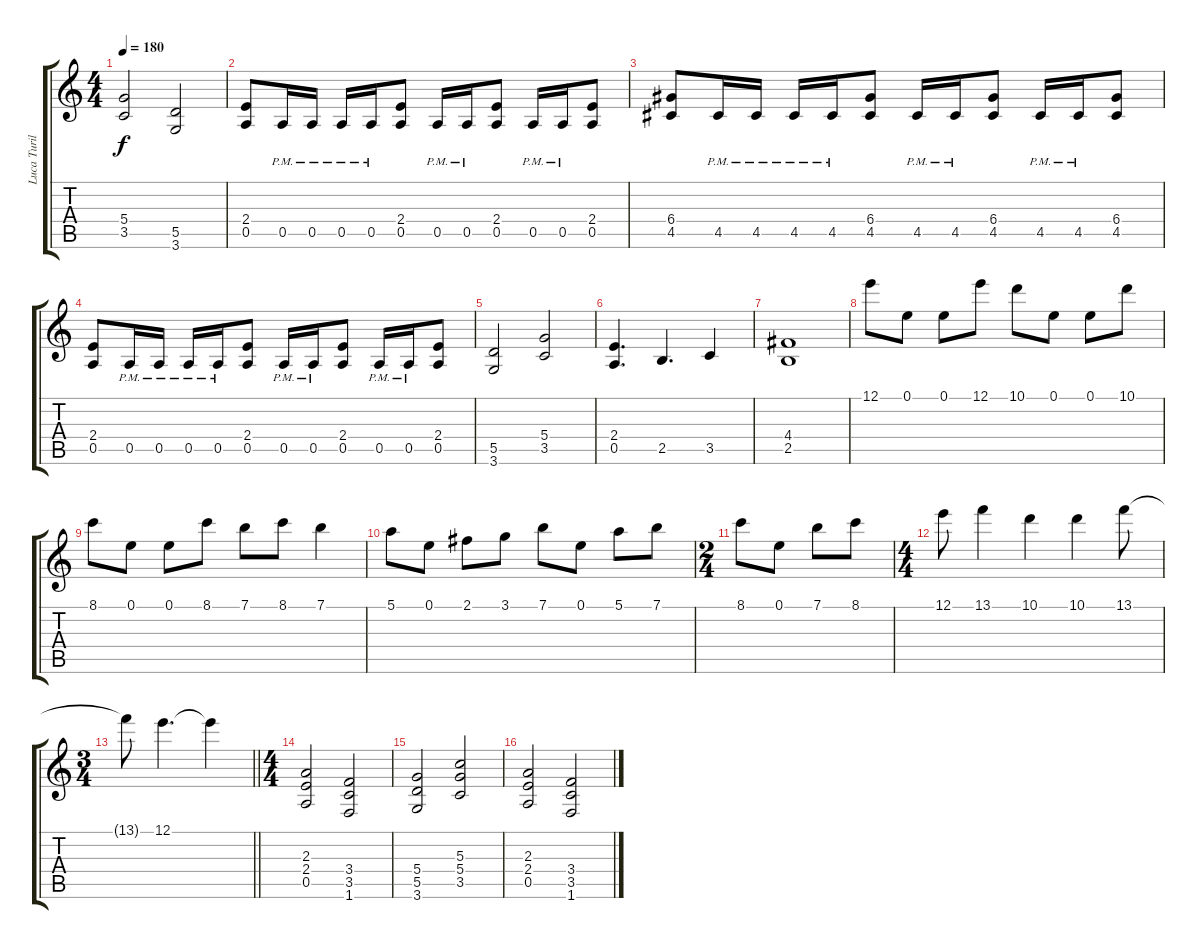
\track ("Luca Turilli " "Luca Turil") {instrument distortionguitar}
\staff {score tabs}
\tuning (E4 B3 G3 D3 A2 E2) {hide}
\ts (4 4)
\tempo 180
\clef g2
\ks c
(5.4 3.5).2{dy f} (5.5 3.6).2 |
(2.4 0.5).8 0.5{pm}.16 0.5{pm}.16 0.5{pm}.16 0.5{pm}.16 (2.4 0.5).8 0.5{pm}.16 0.5{pm}.16 (2.4 0.5).8 0.5{pm}.16 0.5{pm}.16 (2.4 0.5).8 |
(6.4 4.5).8 4.5{pm}.16 4.5{pm}.16 4.5{pm}.16 4.5{pm}.16 (6.4 4.5).8 4.5{pm}.16 4.5{pm}.16 (6.4 4.5).8 4.5{pm}.16 4.5{pm}.16 (6.4 4.5).8 |
(2.4 0.5).8 0.5{pm}.16 0.5{pm}.16 0.5{pm}.16 0.5{pm}.16 (2.4 0.5).8 0.5{pm}.16 0.5{pm}.16 (2.4 0.5).8 0.5{pm}.16 0.5{pm}.16 (2.4 0.5).8 |
(5.5 3.6).2 (5.4 3.5).2 |
(2.4 0.5).4{d} 2.5.4{d} 3.5.4 |
(4.4 2.5).1 |
12.1.8 0.1.8 0.1.8 12.1.8 10.1.8 0.1.8 0.1.8 10.1.8 |
8.1.8 0.1.8 0.1.8 8.1.8 7.1.8 8.1.8 7.1.4 |
5.1.8 0.1.8 2.1.8 3.1.8 7.1.8 0.1.8 5.1.8 7.1.8 |
\ts (2 4)
8.1.8 0.1.8 7.1.8 8.1.8 |
\ts (4 4)
12.1.8 13.1.4 10.1.4 10.1.4 13.1.8 |
\ts (3 4)
\barLineRight lightlight
13.1{t}.8 12.1.4{d} 12.1{t}.4 |
\ts (4 4)
(2.3 2.4 0.5).2 (3.4 3.5 1.6).2 |
(5.4 5.5 3.6).2 (5.3 5.4 3.5).2 |
(2.3 2.4 0.5).2 (3.4 3.5 1.6).2
